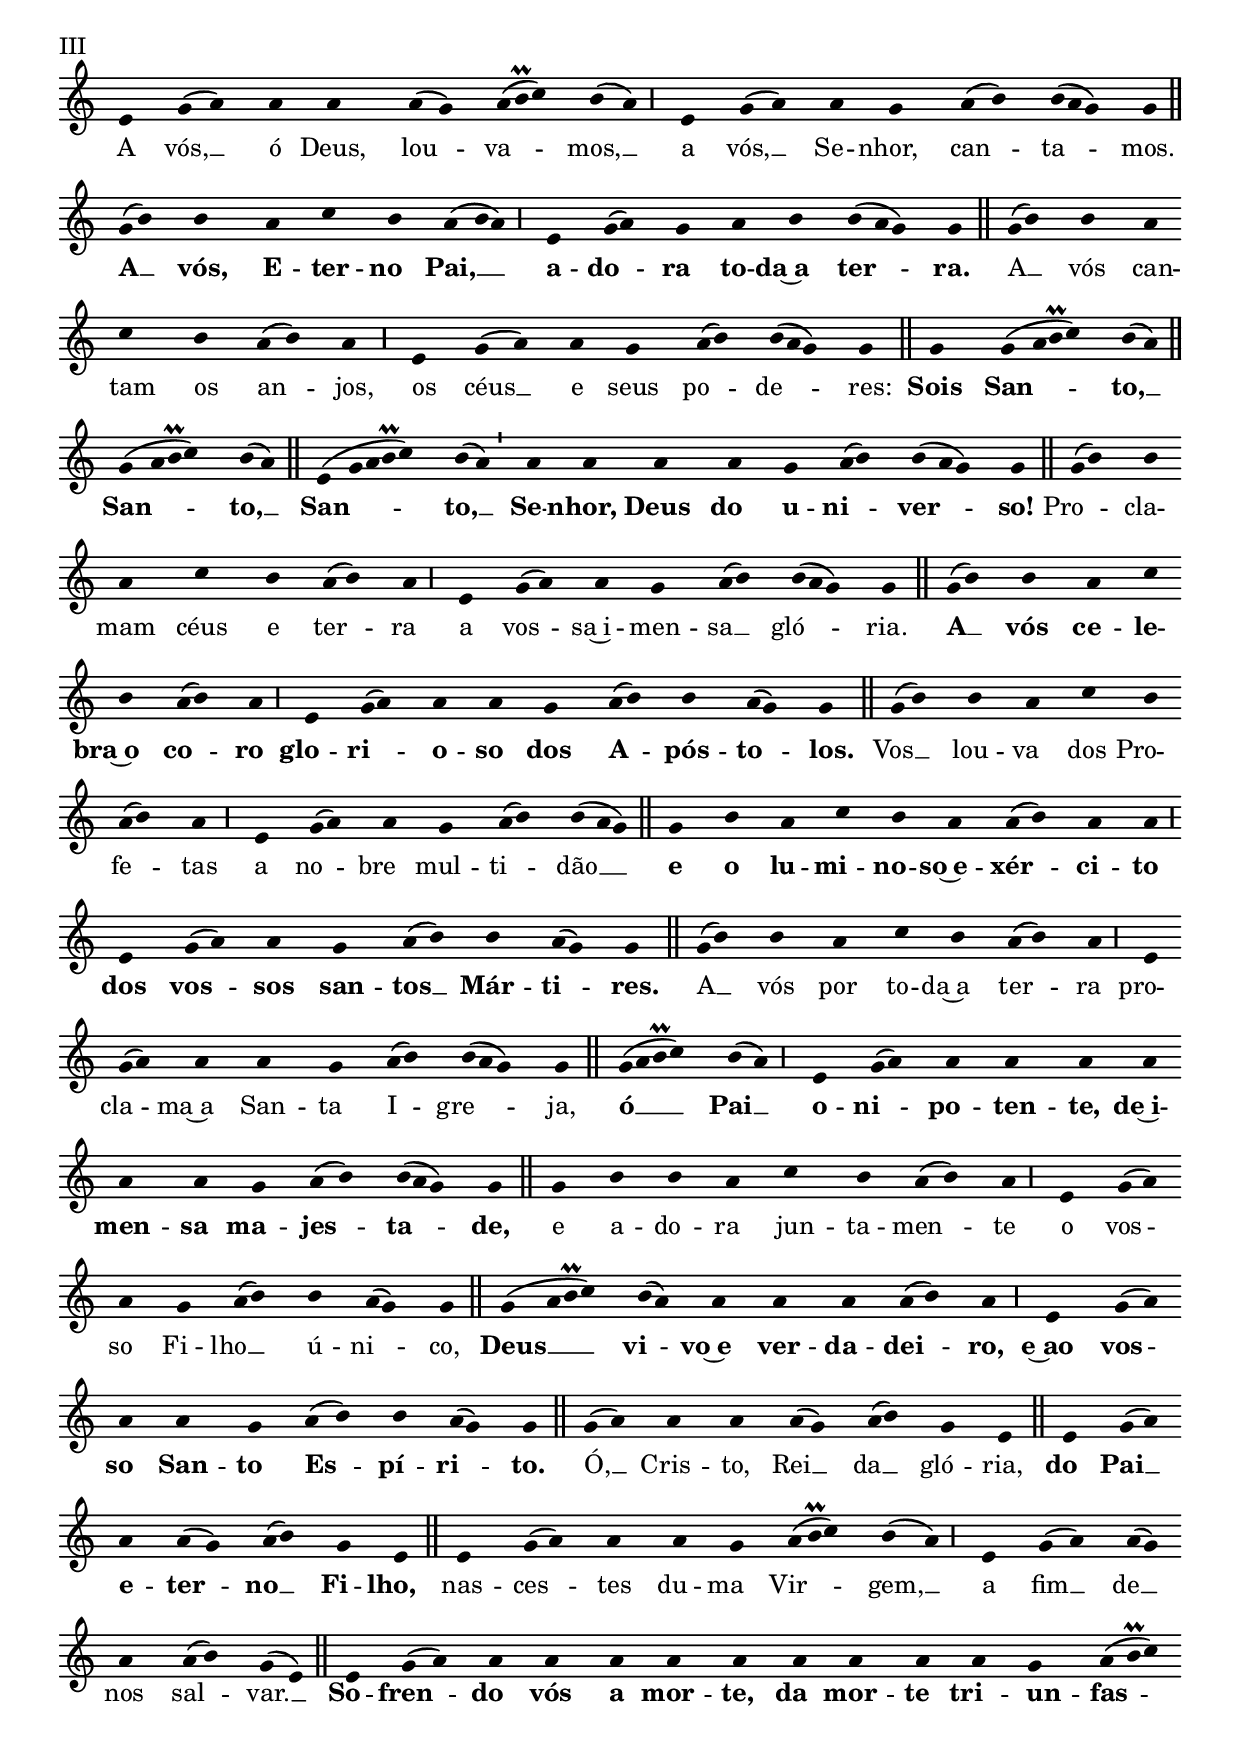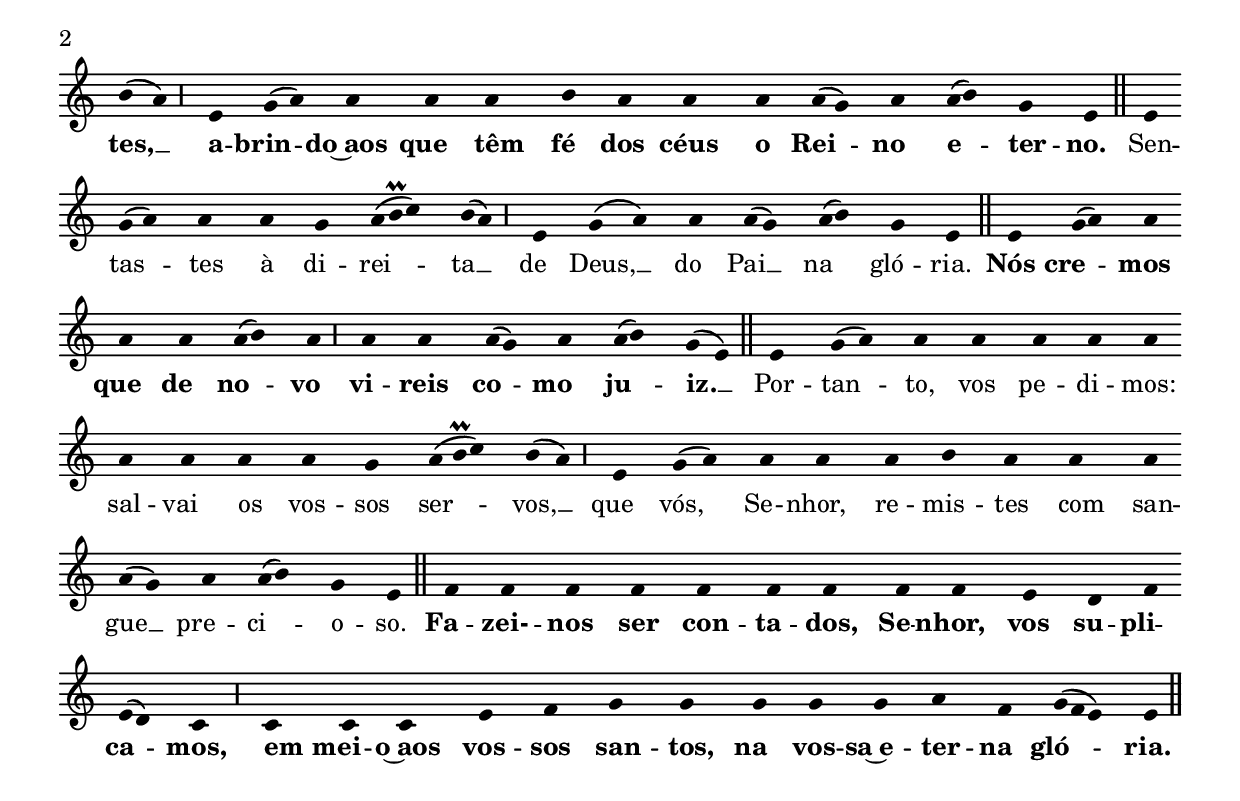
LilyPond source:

\version "2.24.1"

\include "gregorian.ly"
\include "../../../../../modules/lilypond/neums.ily"
\include "../../../../../modules/lilypond/spacing.ily"
\include "../../../../../modules/lilypond/layout.ily"
\include "../../../../../modules/lilypond/lyrics.ily"
\include "../../../../../modules/lilypond/symbols.ily"

hymnChant = \relative c' {
  \AntiphonSignature
  % A vós, ó Deus, louvamos
  \C e \CC g a \C a a \CC a g \CQC a b c \CC b a
  \divisioMaior
  \C e \CC g a \C a g \CC a b \CCC b a g \C g
  \finalis

  % A vós, eterno Pai
  \CC g b \C b a \C c b \CCC a b a
  \divisioMaior
  \C e \CC g a g a b \CCC b a g \C g
  \finalis

  % A vós cantam os anjos
  \CC g b \C b a c b \CC a b \C a
  \divisioMaior
  e \CC g a a g \CC a b \CCC b a g \C g
  \finalis

  % Sois Santo, Santo, Santo
  g \CCQC g a b c \CC b a
  \finalis
  \CCQC g a b c \CC b a
  \finalis
  \CCCQC e g a b c \CC b a
  \divisioMinima
  a a a a g \CC a b \CCC b a g \C g
  \finalis

  % Proclamam céus e terra
  \CC g b \C b a c b \CC a b \C a
  \divisioMaior
  e \CC g a a g \CC a b \CCC b a g \C g
  \finalis

  % A vós celebra o coro
  \CC g b \C b a c b \CC a b \C a
  \divisioMaior
  e \CC g a \C a a g \CC a b \C b \CC a g \C g
  \finalis

  % Vos louva dos Profetas
  \CC g b \C b a c b \CC a b \C a
  \divisioMaior
  e \CC g a a g \CC a b \CCC b a g
  \finalis

  % e o luminoso exército
  \C g b a c b a \CC a b \C a a
  \divisioMaior
  e \CC g a a g \CC a b \C b \CC a g \C g
  \finalis

  % A vós, por toda a terra,
  \CC g b \C b a c b \CC a b \C a
  \divisioMaior
  e \CC g a \C a a g \CC a b \CCC b a g \C g
  \finalis

  % Ó Pai onipotente
  \CCQC g a b c \CC b a
  \divisioMaior
  e \CC g a \C a a a a a a g \CC a b \CCC b a g \C g
  \finalis

  % E adora juntamente
  g b b a c b \CC a b \C a
  \divisioMaior
  e \CC g a \C a g \CC a b \C b \CC a g \C g
  \finalis

  % Deus vivo e verdadeiro
  \CCQC g a b c \CC b a \C a a a \CC a b \C a
  \divisioMaior
  e \CC g a \C a a g \CC a b \C b \CC a g \C g
  \finalis

  % Ó Cristo, rei da glória
  \CC g a \C a a \CC a g \CC a b g e
  \finalis

  % do Pai eterno filho
  e \CC g a \C a \CC a g \CC a b \C g e
  \finalis

  % Nascestes duma Virgem
  \C e \CC g a a \C a g \CQC a b c \CC b a
  \divisioMaior
  e \CC g a \CC a g \C a \CC a b \CC g e
  \finalis

  % Sofrendo vós a morte
  \C e \CC g a \C a a a a a a a a a g \CQC a b c \CC b a
  \divisioMaior
  \C e \CC g a a a a b a a a \CC a g a \CC a b g e
  \finalis

  % Sentastes à direira
  \C e \CC g a \C a a g \CQC a b c \CC b a
  \divisioMaior
  \C e \CC g a \C a \CC a g \CC a b \C g e
  \finalis

  % Nós cremos que de novo
  \C e \CC g a \C a a a \CC a b \C a
  \divisioMaior
  a a \CC a g a \CC a b \CC g e
  \finalis

  % Portanto, vos pedimos
  \C e \CC g a \C a a a a a a a a a g \CQC a b c \CC b a
  \divisioMaior
  \C e \CC g a \C a a a b a a a \CC a g \C a \CC a b g e
  \finalis

  % Fazei-nos ser contados
  \C f f f f f f f f f e d f \CC e d \C c
  \divisioMaior
  c c c e f g g g g g a f \CCC g f e \C e
  \finalis
}

hymnLyrics = \lyricmode {
  A vós, __ ó Deus, lou -- va -- mos, __

  a vós, __ Se -- nhor, can -- ta -- mos.

  \BoldLyrics
  A __ vós, E -- ter -- no Pai, __ a -- do -- ra to -- da~a ter -- ra.

  \NormalLyrics
  A __ vós can -- tam os an -- jos, os céus __ e seus po -- de -- res:

  \BoldLyrics
  Sois San -- to, __ San -- to, __ San -- to, __ Se -- nhor, Deus do u -- ni -- ver -- so!

  \NormalLyrics
  Pro -- cla -- mam céus e ter -- ra a vos -- sa~i -- men -- sa __ gló -- ria.

  \BoldLyrics
  A __ vós ce -- le -- bra~o co -- ro glo -- ri -- o -- so dos A -- pós -- to -- los.

  \NormalLyrics
  Vos __ lou -- va dos Pro -- fe -- tas a no -- bre mul -- ti -- dão __

  \BoldLyrics
  e o lu -- mi -- no -- so~e -- xér -- ci -- to dos vos -- sos san -- tos __ Már -- ti -- res.

  \NormalLyrics
  A __ vós por to -- da~a ter -- ra pro -- cla -- ma~a San -- ta I -- gre -- ja,

  \BoldLyrics
  ó __ Pai __ o -- ni -- po -- ten -- te, de~i -- men -- sa ma -- jes -- ta -- de,

  \NormalLyrics
  e a -- do -- ra jun -- ta -- men -- te o vos -- so Fi -- lho __ ú -- ni -- co,

  \BoldLyrics
  Deus __ vi -- vo~e ver -- da -- dei -- ro, e~ao vos -- so San -- to Es -- pí -- ri -- to.

  \NormalLyrics
  Ó, __ Cris -- to, Rei __ da __ gló -- ria,

  \BoldLyrics
  do Pai __ e -- ter -- no __ Fi -- lho,

  \NormalLyrics
  nas -- ces -- tes du -- ma Vir -- gem, __ a fim __ de __ nos sal -- var. __

  \BoldLyrics
  So -- fren -- do vós a mor -- te, da mor -- te tri -- un -- fas -- tes, __ a -- brin -- do~aos que têm fé dos céus o Rei -- no e -- ter -- no.

  \NormalLyrics
  Sen -- tas -- tes à di -- rei -- ta __ de Deus, __ do Pai __ na gló -- ria.

  \BoldLyrics
  Nós cre -- mos que de no -- vo vi -- reis co -- mo ju -- iz. __

  \NormalLyrics
  Por -- tan -- to, vos pe -- di -- mos: sal -- vai os vos -- sos ser -- vos, __ que vós, Se -- nhor, re -- mis -- tes com san -- gue __ pre -- ci -- o -- so.

  \BoldLyrics
  Fa -- zei- -- nos ser con -- ta -- dos, Se -- nhor, vos su -- pli -- ca -- mos, em mei -- o~aos vos -- sos san -- tos, na vos -- sa~e -- ter -- na gló -- ria.
}

\GregorianTranscriptionLayout

\score {
  \header {
    piece = "III"
  }

  \new GregorianTranscriptionStaff <<
    \new GregorianTranscriptionVoice = "hymn" {
      \hymnChant
    }

    \new GregorianTranscriptionLyrics \lyricsto "hymn" \hymnLyrics
  >>
}